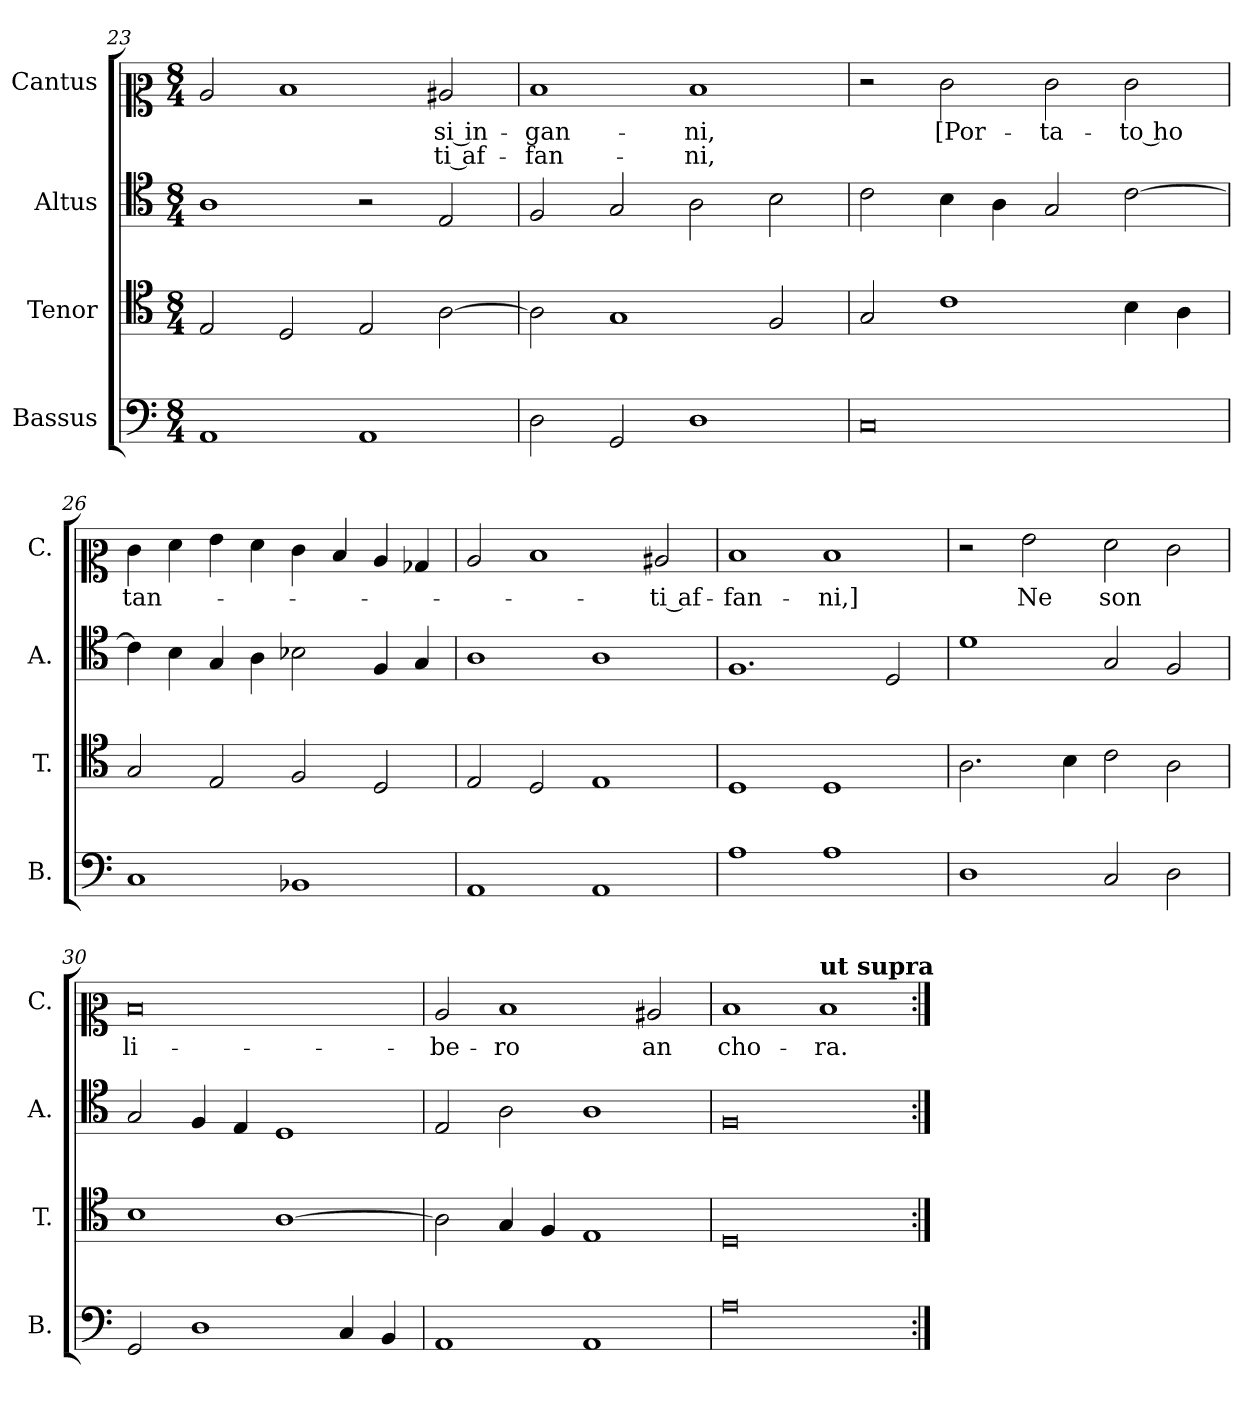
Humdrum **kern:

**kern	**kern	**kern	**kern	**text	**text
*part4	*part3	*part2	*part1	*part1	*part1
*staff4	*staff3	*staff2	*staff1	*staff1	*staff1
*I"Bassus	*I"Tenor	*I"Altus	*I"Cantus	*	*
*I'B.	*I'T.	*I'A.	*I'C.	*	*
!!LO:LB:g=z
*clefF4	*clefC4	*clefC4	*clefC2	*	*
*k[]	*k[]	*k[]	*k[]	*	*
*M8/4	*M8/4	*M8/4	*M8/4	*	*
=23	=23	=23	=23	=23	=23
1AA	2E/	1A	2c/	.	.
.	2D/	.	1d	.	.
1AA	2E/	2r	.	.	.
!	!	!	!	!LO:LY:b	!LO:LY:b
.	[2A\	2E/	2c#X/	-si in-	-ti af-
=24	=24	=24	=24	=24	=24
!	!	!	!	!LO:LY:b	!LO:LY:b
2D\	2A\]	2F/	1d	-gan-	-fan-
2GG/	1G	2G/	.	.	.
!	!	!	!	!LO:LY:b	!LO:LY:b
1D	.	2A\	1d	-ni,	-ni,
.	2F/	2B\	.	.	.
=25	=25	=25	=25	=25	=25
0C	2G/	2c\	2r	.	.
!	!	!	!	!LO:LY:b	!
.	1c	4B\	2e\	[Por-	.
.	.	4A\	.	.	.
!	!	!	!	!LO:LY:b	!
.	.	2G/	2e\	-ta-	.
!	!	!	!	!LO:LY:b	!
.	4B\	[2c\	2e\	-to ho	.
.	4A\	.	.	.	.
=26	=26	=26	=26	=26	=26
!	!	!	!	!LO:LY:b	!
1C	2G/	4c\]	4e\	tan-	.
.	.	4B\	4f\	.	.
.	2E/	4G/	4g\	.	.
.	.	4A\	4f\	.	.
1BB-X	2F/	2B-X\	4e\	.	.
.	.	.	4d/	.	.
.	2D/	4F/	4c/	.	.
.	.	4G/	4B-X/	.	.
=27	=27	=27	=27	=27	=27
1AA	2E/	1A	2c/	.	.
.	2D/	.	1d	.	.
1AA	1E	1A	.	.	.
!	!	!	!	!LO:LY:b	!
.	.	.	2c#X/	-ti af-	.
=28	=28	=28	=28	=28	=28
!	!	!	!	!LO:LY:b	!
1A	1D	1.F	1d	-fan-	.
!	!	!	!	!LO:LY:b	!
1A	1D	.	1d	-ni,]	.
.	.	2D/	.	.	.
!!LO:LB:g=z
=29	=29	=29	=29	=29	=29
1D	2.A\	1d	2r	.	.
!	!	!	!	!LO:LY:b	!
.	.	.	2g\	Ne	.
.	4B\	.	.	.	.
!	!	!	!	!LO:LY:b	!
2C/	2c\	2G/	2f\	-son	.
2D\	2A\	2F/	2e\	.	.
=30	=30	=30	=30	=30	=30
!	!	!	!	!LO:LY:b	!
2GG/	1B	2G/	0d	li-	.
1D	.	4F/	.	.	.
.	.	4E/	.	.	.
.	[1A	1D	.	.	.
4C/	.	.	.	.	.
4BB/	.	.	.	.	.
=31	=31	=31	=31	=31	=31
!	!	!	!	!LO:LY:b	!
1AA	2A\]	2E/	2c/	-be-	.
!	!	!	!	!LO:LY:b	!
.	4G/	2A\	1d	-ro	.
.	4F/	.	.	.	.
1AA	1E	1A	.	.	.
!	!	!	!	!LO:LY:b	!
.	.	.	2c#X/	an	.
=32	=32	=32	=32	=32	=32
!	!	!	!	!LO:LY:b	!
0A	0D	0F	1d	cho-	.
!	!	!	!LO:TX:a:B:t=ut supra	!	!
!	!	!	!	!LO:LY:b	!
.	.	.	1d	-ra.	.
=:|!	=:|!	=:|!	=:|!	=:|!	=:|!
*-	*-	*-	*-	*-	*-
